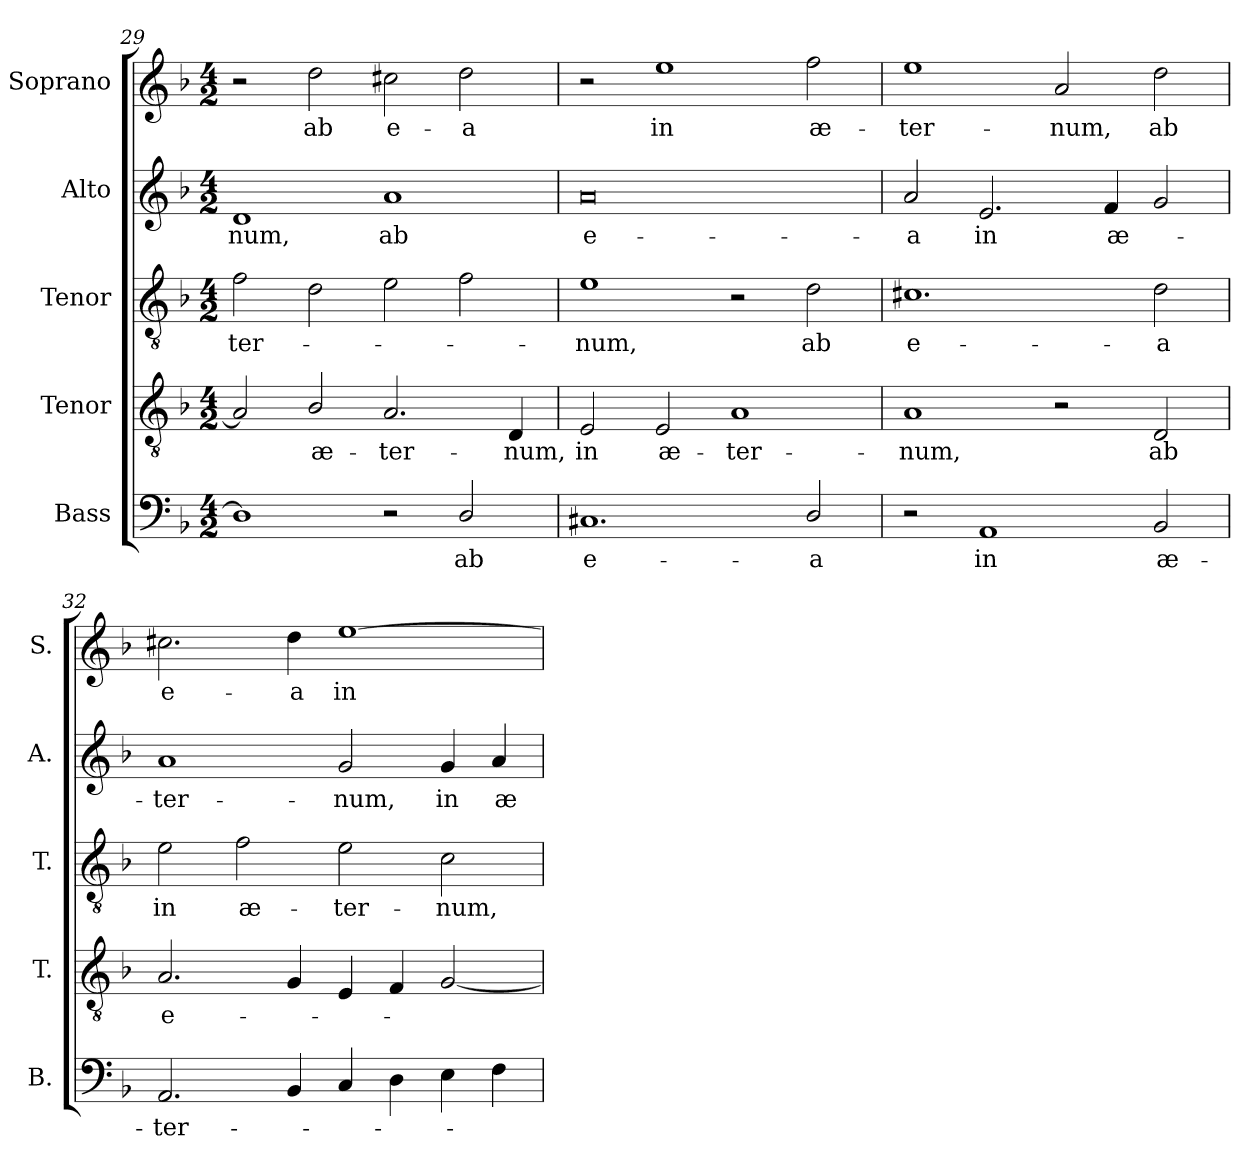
**kern	**text	**kern	**text	**kern	**text	**kern	**text	**kern	**text
*part5	*part5	*part4	*part4	*part3	*part3	*part2	*part2	*part1	*part1
*staff5	*staff5	*staff4	*staff4	*staff3	*staff3	*staff2	*staff2	*staff1	*staff1
*I"Bass	*	*I"Tenor	*	*I"Tenor	*	*I"Alto	*	*I"Soprano	*
*I'B.	*	*I'T.	*	*I'T.	*	*I'A.	*	*I'S.	*
*clefF4	*	*clefGv2	*	*clefGv2	*	*clefG2	*	*clefG2	*
*	*	*ITrd7c12	*	*ITrd7c12	*	*	*	*	*
*k[b-]	*	*k[b-]	*	*k[b-]	*	*k[b-]	*	*k[b-]	*
*F:	*	*F:	*	*F:	*	*F:	*	*F:	*
*M4/2	*	*M4/2	*	*M4/2	*	*M4/2	*	*M4/2	*
=29	=29	=29	=29	=29	=29	=29	=29	=29	=29
!	!	!	!	!	!LO:LY:b:color=#000000	!	!	!	!
!	!	!	!	!	!	!	!LO:LY:b:color=#000000	!	!
1Di]	.	2AAi/]	.	2Fi\	-ter-	1di	-num,	2r	.
!	!	!	!LO:LY:b:color=#000000	!	!	!	!	!	!
!	!	!	!	!	!	!	!	!	!LO:LY:b:color=#000000
.	.	2BB-i/	æ-	2Di\	.	.	.	2ddi\	ab
!	!	!	!LO:LY:b:color=#000000	!	!	!	!	!	!
!	!	!	!	!	!	!	!LO:LY:b:color=#000000	!	!
!	!	!	!	!	!	!	!	!	!LO:LY:b:color=#000000
2r	.	2.AAi/	-ter-	2Ei\	.	1ai	ab	2cc#Xi\	e-
!	!LO:LY:b:color=#000000	!	!	!	!	!	!	!	!
!	!	!	!	!	!	!	!	!	!LO:LY:b:color=#000000
2Di/	ab	.	.	2Fi\	.	.	.	2ddi\	-a
!	!	!	!LO:LY:b:color=#000000	!	!	!	!	!	!
.	.	4DDi/	-num,	.	.	.	.	.	.
!!LO:PB:g=z
=30	=30	=30	=30	=30	=30	=30	=30	=30	=30
!	!LO:LY:b:color=#000000	!	!	!	!	!	!	!	!
!	!	!	!LO:LY:b:color=#000000	!	!	!	!	!	!
!	!	!	!	!	!LO:LY:b:color=#000000	!	!	!	!
!	!	!	!	!	!	!	!LO:LY:b:color=#000000	!	!
1.C#Xi	e-	2EEi/	in	1Ei	-num,	0ai	e-	2r	.
!	!	!	!LO:LY:b:color=#000000	!	!	!	!	!	!
!	!	!	!	!	!	!	!	!	!LO:LY:b:color=#000000
.	.	2EEi/	æ-	.	.	.	.	1eei	in
!	!	!	!LO:LY:b:color=#000000	!	!	!	!	!	!
.	.	1AAi	-ter-	2r	.	.	.	.	.
!	!LO:LY:b:color=#000000	!	!	!	!	!	!	!	!
!	!	!	!	!	!LO:LY:b:color=#000000	!	!	!	!
!	!	!	!	!	!	!	!	!	!LO:LY:b:color=#000000
2Di/	-a	.	.	2Di\	ab	.	.	2ffi\	æ-
=31	=31	=31	=31	=31	=31	=31	=31	=31	=31
!	!	!	!LO:LY:b:color=#000000	!	!	!	!	!	!
!	!	!	!	!	!LO:LY:b:color=#000000	!	!	!	!
!	!	!	!	!	!	!	!LO:LY:b:color=#000000	!	!
!	!	!	!	!	!	!	!	!	!LO:LY:b:color=#000000
2r	.	1AAi	-num,	1.C#Xi	e-	2ai/	-a	1eei	-ter-
!	!LO:LY:b:color=#000000	!	!	!	!	!	!	!	!
!	!	!	!	!	!	!	!LO:LY:b:color=#000000	!	!
1AAi	in	.	.	.	.	2.ei/	in	.	.
!	!	!	!	!	!	!	!	!	!LO:LY:b:color=#000000
.	.	2r	.	.	.	.	.	2ai/	-num,
!	!	!	!	!	!	!	!LO:LY:b:color=#000000	!	!
.	.	.	.	.	.	4fi/	æ-	.	.
!	!LO:LY:b:color=#000000	!	!	!	!	!	!	!	!
!	!	!	!LO:LY:b:color=#000000	!	!	!	!	!	!
!	!	!	!	!	!LO:LY:b:color=#000000	!	!	!	!
!	!	!	!	!	!	!	!	!	!LO:LY:b:color=#000000
2BB-i/	æ-	2DDi/	ab	2Di\	-a	2gi/	.	2ddi\	ab
=32	=32	=32	=32	=32	=32	=32	=32	=32	=32
!	!LO:LY:b:color=#000000	!	!	!	!	!	!	!	!
!	!	!	!LO:LY:b:color=#000000	!	!	!	!	!	!
!	!	!	!	!	!LO:LY:b:color=#000000	!	!	!	!
!	!	!	!	!	!	!	!LO:LY:b:color=#000000	!	!
!	!	!	!	!	!	!	!	!	!LO:LY:b:color=#000000
2.AAi/	-ter-	2.AAi/	e-	2Ei\	in	1ai	-ter-	2.cc#Xi\	e-
!	!	!	!	!	!LO:LY:b:color=#000000	!	!	!	!
.	.	.	.	2Fi\	æ-	.	.	.	.
!	!	!	!	!	!	!	!	!	!LO:LY:b:color=#000000
4BB-i/	.	4GGi/	.	.	.	.	.	4ddi\	-a
!	!	!	!	!	!LO:LY:b:color=#000000	!	!	!	!
!	!	!	!	!	!	!	!LO:LY:b:color=#000000	!	!
!	!	!	!	!	!	!	!	!	!LO:LY:b:color=#000000
4Ci/	.	4EEi/	.	2Ei\	-ter-	2gi/	-num,	[1eei	in
4Di\	.	4FFi/	.	.	.	.	.	.	.
!	!	!	!	!	!LO:LY:b:color=#000000	!	!	!	!
!	!	!	!	!	!	!	!LO:LY:b:color=#000000	!	!
4Ei\	.	[2GGi/	.	2Ci\	-num,	4gi/	in	.	.
!	!	!	!	!	!	!	!LO:LY:b:color=#000000	!	!
4Fi\	.	.	.	.	.	4ai/	æ-	.	.
=	=	=	=	=	=	=	=	=	=
*-	*-	*-	*-	*-	*-	*-	*-	*-	*-
